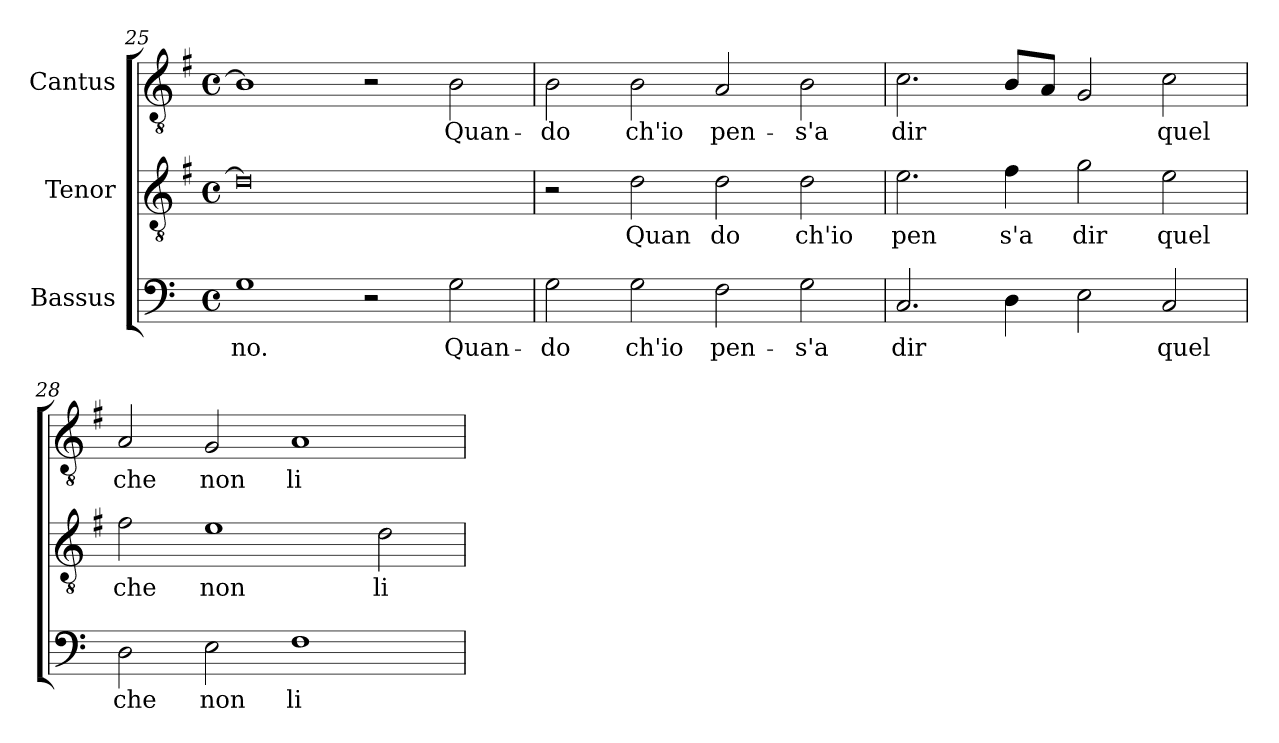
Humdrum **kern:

**kern	**text	**kern	**text	**kern	**text
*part3	*part3	*part2	*part2	*part1	*part1
*staff3	*staff3	*staff2	*staff2	*staff1	*staff1
*I"Bassus	*	*I"Tenor	*	*I"Cantus	*
*clefF4	*	*clefGv2	*	*clefGv2	*
*	*	*ITrd-3c-5	*	*ITrd-3c-5	*
*	*	*k[]	*	*k[]	*
*	*	*C:	*	*C:	*
*M4/4	*	*M4/4	*	*M4/4	*
*met(c)	*	*met(c)	*	*met(c)	*
=25	=25	=25	=25	=25	=25
!	!LO:LY:b:cj	!	!	!	!
1G	-no.	0g]	.	1e]	.
2r	.	.	.	2r	.
!	!LO:LY:b:cj	!	!	!	!LO:LY:b:cj
2G\	Quan-	.	.	2e\	Quan-
=26	=26	=26	=26	=26	=26
!	!LO:LY:b:cj	!	!	!	!LO:LY:b:cj
2G\	-do	2r	.	2e\	-do
!	!LO:LY:b:cj	!	!LO:LY:b:cj	!	!LO:LY:b:cj
2G\	ch'io	2g\	Quan	2e\	ch'io
!	!LO:LY:b:cj	!	!LO:LY:b:cj	!	!LO:LY:b:cj
2F\	pen-	2g\	do	2d/	pen-
!	!LO:LY:b:cj	!	!LO:LY:b:cj	!	!LO:LY:b:cj
2G\	-s'a	2g\	ch'io	2e\	-s'a
=27	=27	=27	=27	=27	=27
!	!LO:LY:b	!	!LO:LY:b:cj	!	!LO:LY:b
2.C/	dir	2.a\	pen	2.f\	dir
!	!	!	!LO:LY:b:cj	!	!
4D\	.	4b\	s'a	8e/L	.
.	.	.	.	8d/J	.
!	!	!	!LO:LY:b:cj	!	!
2E\	.	2cc\	dir	2c/	.
!	!LO:LY:b:cj	!	!LO:LY:b:cj	!	!LO:LY:b:cj
2C/	quel	2a\	quel	2f\	quel
=28	=28	=28	=28	=28	=28
!	!LO:LY:b:cj	!	!LO:LY:b:cj	!	!LO:LY:b:cj
2D\	che	2b\	che	2d/	che
!	!LO:LY:b:cj	!	!LO:LY:b:cj	!	!LO:LY:b:cj
2E\	non	1a	non	2c/	non
!	!LO:LY:b:cj	!	!	!	!LO:LY:b:cj
1F	li-	.	.	1d	li-
!	!	!	!LO:LY:b:cj	!	!
.	.	2g\	li	.	.
=	=	=	=	=	=
*-	*-	*-	*-	*-	*-
